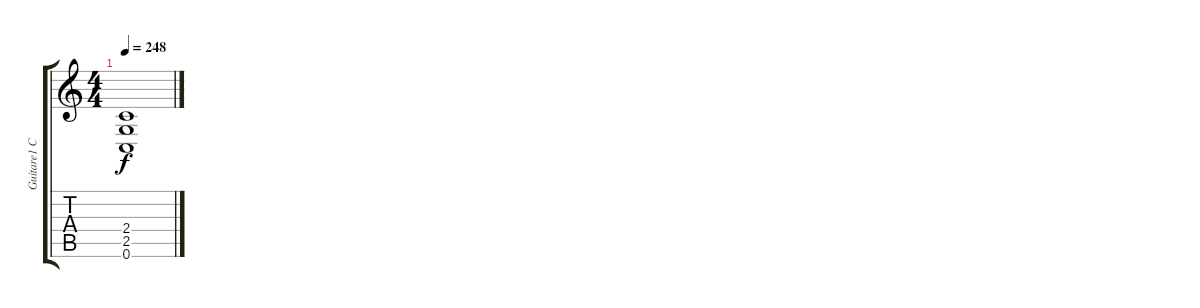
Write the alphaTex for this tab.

\track ("Guitare1 C" "Guitare1 C") {instrument overdrivenguitar}
\staff {score tabs}
\tuning (C4 G3 Eb3 Bb2 F2 C2) {hide}
\ts (4 4)
\tempo 248
\clef g2
\ks c
(2.4{t} 2.5{t} 0.6{t}).1{dy f}
